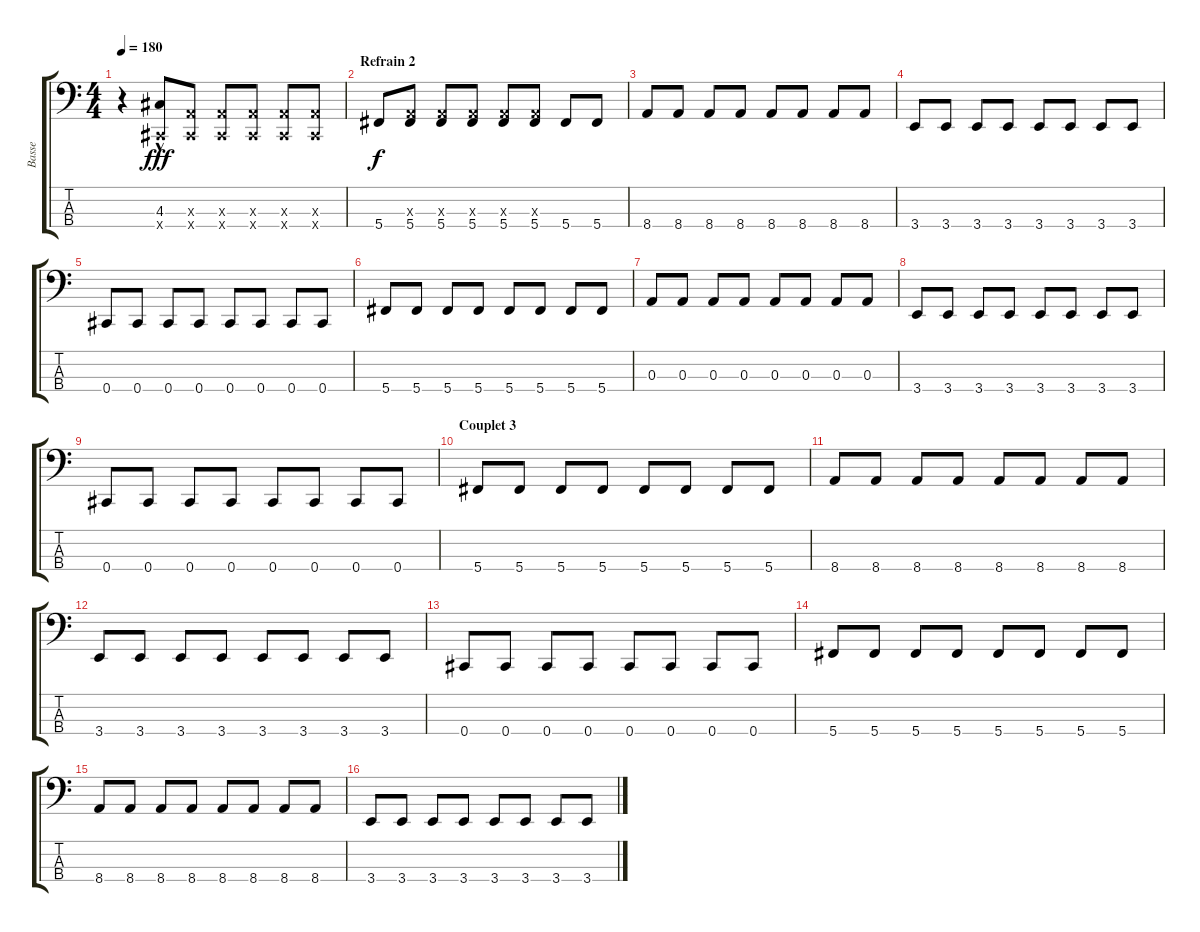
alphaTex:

\track ("Basse" "Basse") {instrument electricbassfinger}
\staff {score tabs}
\tuning (G2 D2 A1 Db1) {hide}
\ts (4 4)
\tempo 180
\clef f4
\ks c
r.4{dy fff} (4.3{hac} 0.4{x}).8 (0.3{x} 0.4{x}).8 (0.3{x} 0.4{x}).8 (0.3{x} 0.4{x}).8 (0.3{x} 0.4{x}).8 (0.3{x} 0.4{x}).8 |
\section ("" "Refrain 2")
5.4.8{dy f} (0.3{x} 5.4).8 (0.3{x} 5.4).8 (0.3{x} 5.4).8 (0.3{x} 5.4).8 (0.3{x} 5.4).8 5.4.8 5.4.8 |
8.4.8 8.4.8 8.4.8 8.4.8 8.4.8 8.4.8 8.4.8 8.4.8 |
3.4.8 3.4.8 3.4.8 3.4.8 3.4.8 3.4.8 3.4.8 3.4.8 |
0.4.8 0.4.8 0.4.8 0.4.8 0.4.8 0.4.8 0.4.8 0.4.8 |
5.4.8 5.4.8 5.4.8 5.4.8 5.4.8 5.4.8 5.4.8 5.4.8 |
0.3.8 0.3.8 0.3.8 0.3.8 0.3.8 0.3.8 0.3.8 0.3.8 |
3.4.8 3.4.8 3.4.8 3.4.8 3.4.8 3.4.8 3.4.8 3.4.8 |
0.4.8 0.4.8 0.4.8 0.4.8 0.4.8 0.4.8 0.4.8 0.4.8 |
\section ("" "Couplet 3")
5.4.8 5.4.8 5.4.8 5.4.8 5.4.8 5.4.8 5.4.8 5.4.8 |
8.4.8 8.4.8 8.4.8 8.4.8 8.4.8 8.4.8 8.4.8 8.4.8 |
3.4.8 3.4.8 3.4.8 3.4.8 3.4.8 3.4.8 3.4.8 3.4.8 |
0.4.8 0.4.8 0.4.8 0.4.8 0.4.8 0.4.8 0.4.8 0.4.8 |
5.4.8 5.4.8 5.4.8 5.4.8 5.4.8 5.4.8 5.4.8 5.4.8 |
8.4.8 8.4.8 8.4.8 8.4.8 8.4.8 8.4.8 8.4.8 8.4.8 |
3.4.8 3.4.8 3.4.8 3.4.8 3.4.8 3.4.8 3.4.8 3.4.8
